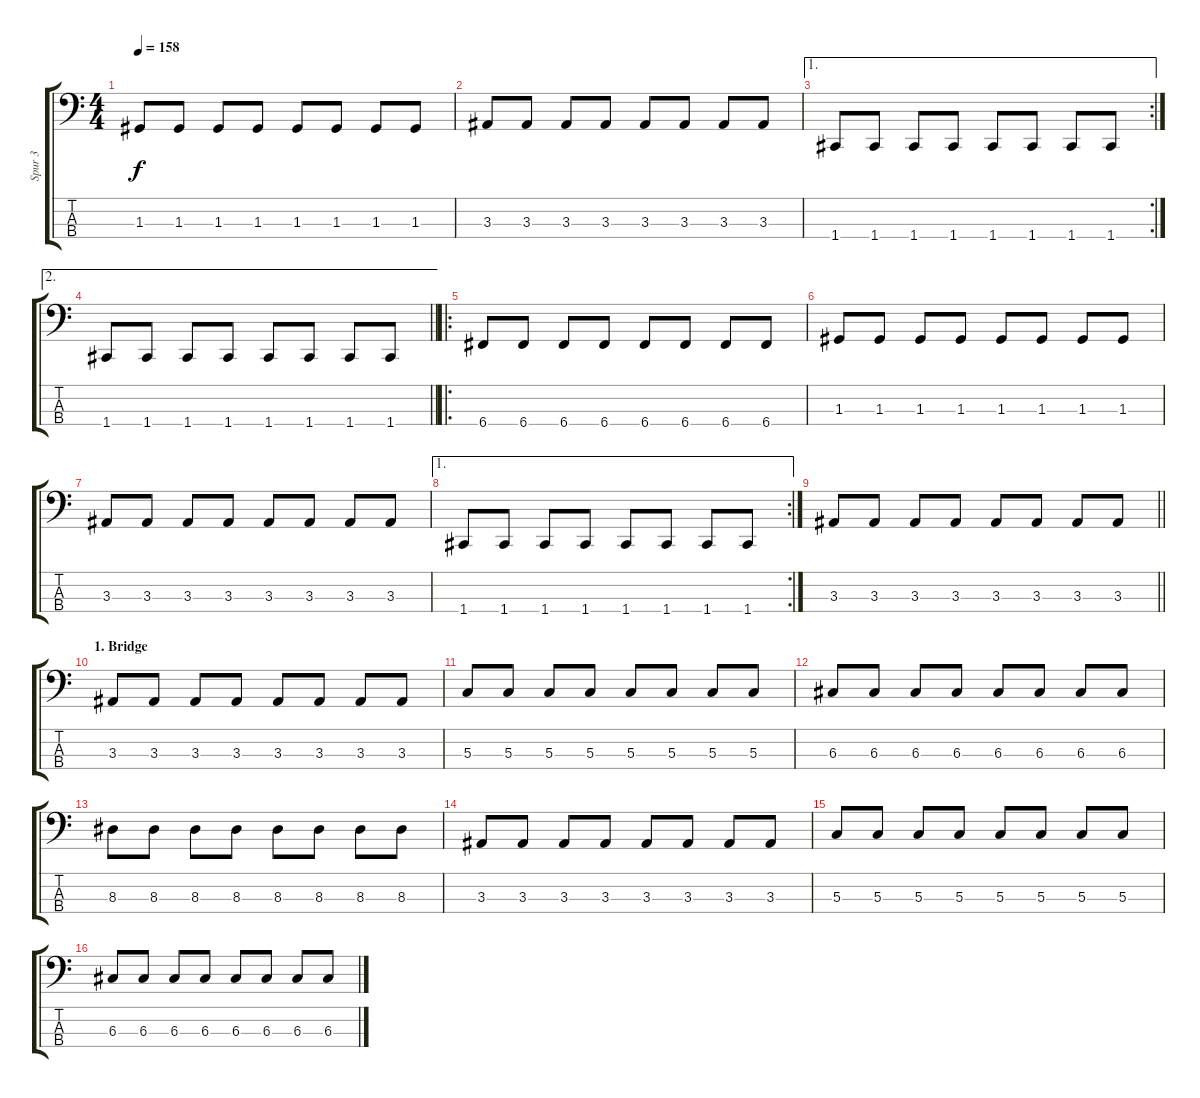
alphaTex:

\track ("Spur 3" "Spur 3") {instrument electricbassfinger}
\staff {score tabs}
\tuning (F2 C2 G1 C1) {hide}
\ts (4 4)
\tempo 158
\clef f4
\ks c
1.3.8{dy f} 1.3.8 1.3.8 1.3.8 1.3.8 1.3.8 1.3.8 1.3.8 |
3.3.8 3.3.8 3.3.8 3.3.8 3.3.8 3.3.8 3.3.8 3.3.8 |
\ae 1
\rc 2
1.4.8 1.4.8 1.4.8 1.4.8 1.4.8 1.4.8 1.4.8 1.4.8 |
\ae 2
\barLineRight lightlight
1.4.8 1.4.8 1.4.8 1.4.8 1.4.8 1.4.8 1.4.8 1.4.8 |
\ro
6.4.8 6.4.8 6.4.8 6.4.8 6.4.8 6.4.8 6.4.8 6.4.8 |
1.3.8 1.3.8 1.3.8 1.3.8 1.3.8 1.3.8 1.3.8 1.3.8 |
3.3.8 3.3.8 3.3.8 3.3.8 3.3.8 3.3.8 3.3.8 3.3.8 |
\ae 1
\rc 2
1.4.8 1.4.8 1.4.8 1.4.8 1.4.8 1.4.8 1.4.8 1.4.8 |
\barLineRight lightlight
3.3.8 3.3.8 3.3.8 3.3.8 3.3.8 3.3.8 3.3.8 3.3.8 |
\section ("" "1. Bridge")
3.3.8 3.3.8 3.3.8 3.3.8 3.3.8 3.3.8 3.3.8 3.3.8 |
5.3.8 5.3.8 5.3.8 5.3.8 5.3.8 5.3.8 5.3.8 5.3.8 |
6.3.8 6.3.8 6.3.8 6.3.8 6.3.8 6.3.8 6.3.8 6.3.8 |
8.3.8 8.3.8 8.3.8 8.3.8 8.3.8 8.3.8 8.3.8 8.3.8 |
3.3.8 3.3.8 3.3.8 3.3.8 3.3.8 3.3.8 3.3.8 3.3.8 |
5.3.8 5.3.8 5.3.8 5.3.8 5.3.8 5.3.8 5.3.8 5.3.8 |
6.3.8 6.3.8 6.3.8 6.3.8 6.3.8 6.3.8 6.3.8 6.3.8
